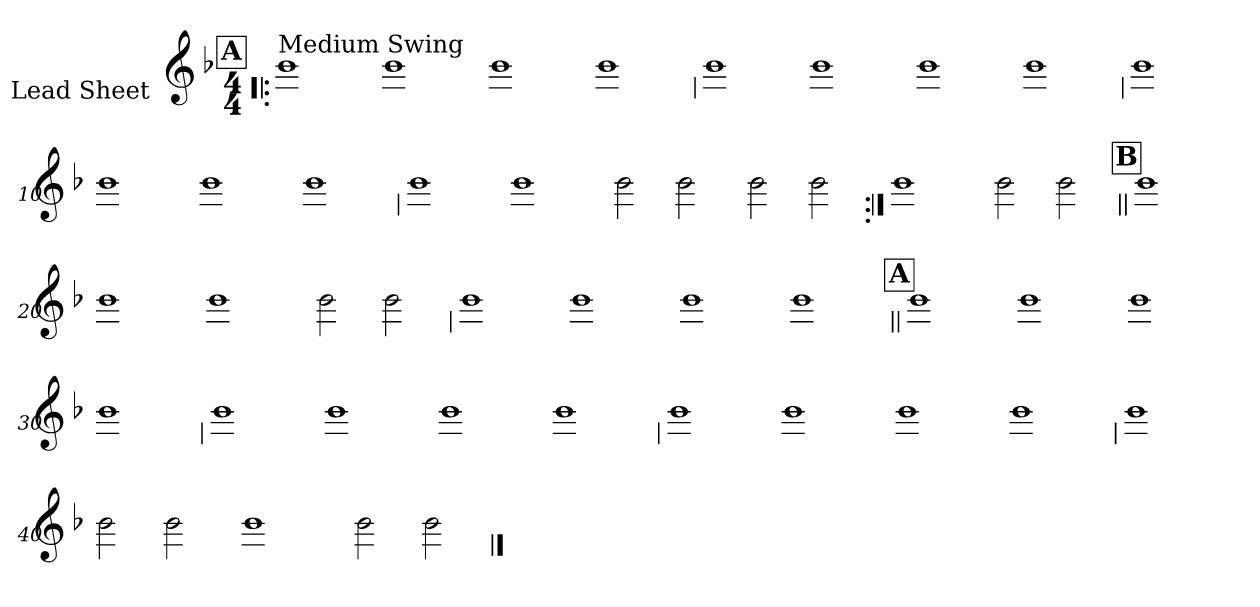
**kern
*part1
*staff1
*I"Lead Sheet
*stria0
*clefG2
*k[b-]
*F:
*M4/4
!!LO:REH:place=s1:a:t=A
=1!|:
!LO:TX:a:t=Medium Swing
1b-
=2-
1b-
=3-
1b-
=4-
1b-
!!LO:LB:g=z
=5
1b-
=6-
1b-
=7-
1b-
=8-
1b-
!!LO:LB:g=z
=9
1b-
=10-
1b-
=11-
1b-
=12-
1b-
!!LO:LB:g=z
=13
1b-
=14-
1b-
=15-
2b-
2b-
=16-
2b-
2b-
!!LO:LB:g=z
=17:|!
1b-
=18-
2b-
2b-
!!LO:LB:g=z
!!LO:REH:place=s1:a:t=B
=19||
1b-
=20-
1b-
=21-
1b-
=22-
2b-
2b-
!!LO:LB:g=z
=23
1b-
=24-
1b-
=25-
1b-
=26-
1b-
!!LO:LB:g=z
!!LO:REH:place=s1:a:t=A
=27||
1b-
=28-
1b-
=29-
1b-
=30-
1b-
!!LO:LB:g=z
=31
1b-
=32-
1b-
=33-
1b-
=34-
1b-
!!LO:LB:g=z
=35
1b-
=36-
1b-
=37-
1b-
=38-
1b-
!!LO:LB:g=z
=39
1b-
=40-
2b-
2b-
=41-
1b-
=42-
2b-
2b-
==
*-
